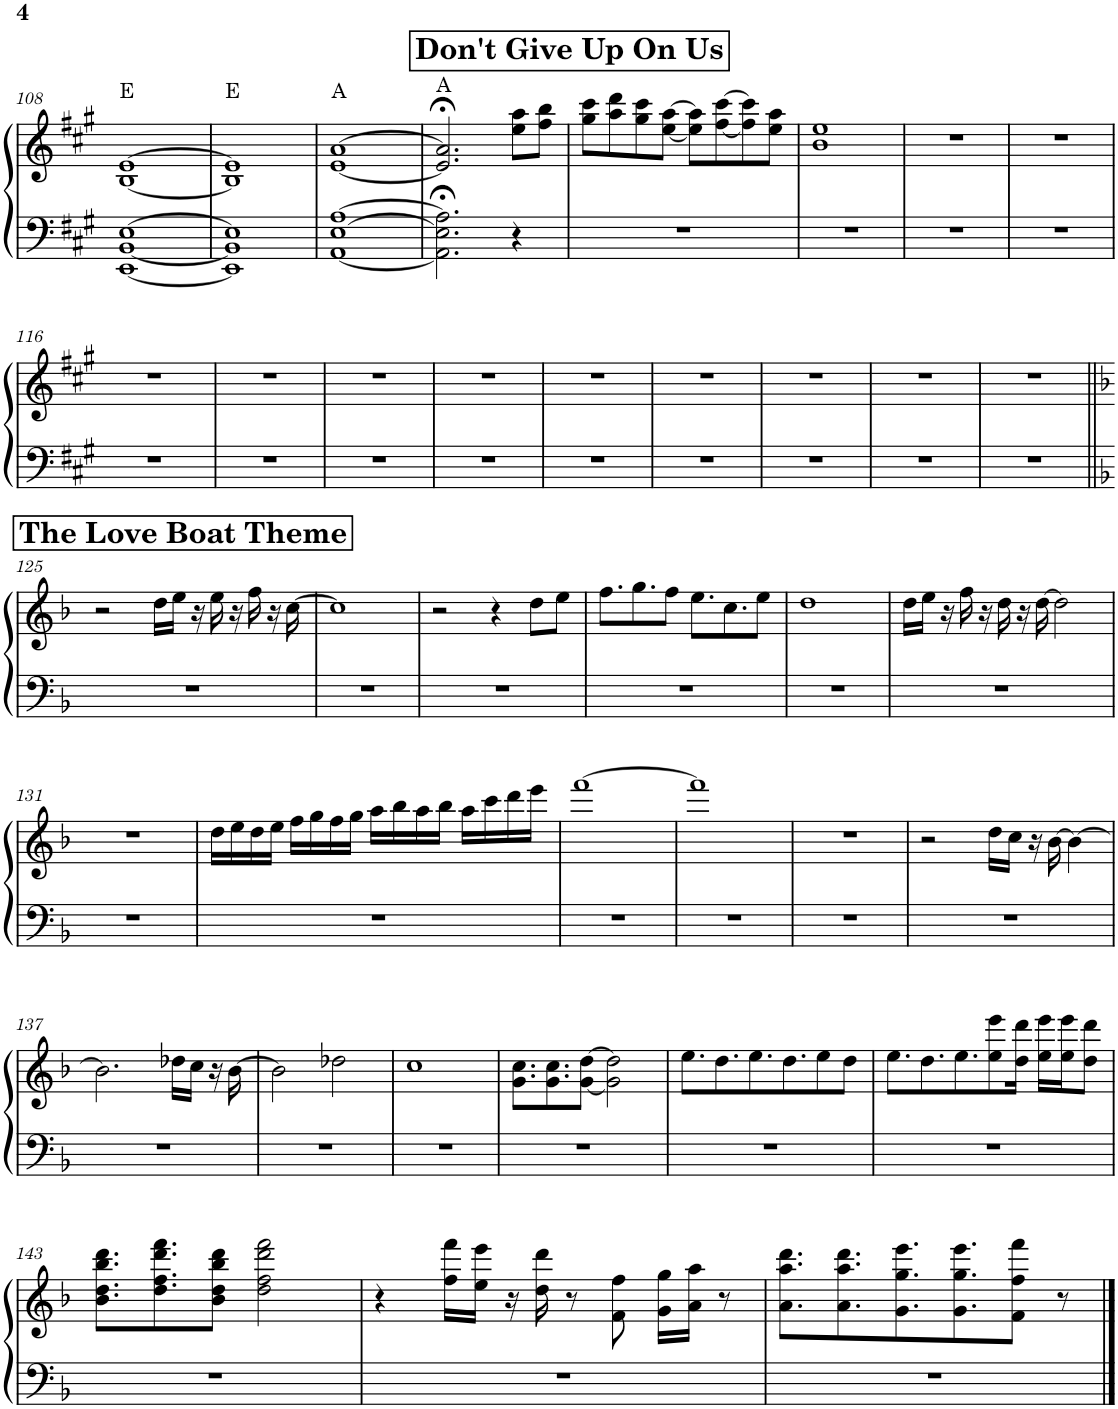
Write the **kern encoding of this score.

**kern	**kern	**harte
*part1	*part1	*part1
*staff2	*staff1	*
*I"Electric Piano	*	*
*I'El. Pno.	*	*
!!LO:PB:g=z
*clefF4	*clefG2	*
*k[f#c#g#]	*k[f#c#g#]	*
*M4/4	*M4/4	*
=108	=108	=108
[1EE [1BB [1E	[1B [1e	E:maj
=109	=109	=109
1EE] 1BB] 1E]	1B] 1e]	E:maj
=110	=110	=110
[1AA [1E [1A	[1e [1a	A:maj
=111	=111	=111
2.AA\];< 2.E\];< 2.A\];<	2.e/];< 2.a/];<	A:maj
4r	8ee\ 8aa\L	.
.	8ff#\ 8bb\J	.
!!LO:REH:place=s1:a:B:cj:fs=14:t=Don't Give Up On Us
=112	=112	=112
1r	8gg#\ 8ccc#\L	.
.	8aa\ 8ddd\	.
.	8gg#\ 8ccc#\	.
.	[8ee\ [8aa\J	.
.	8ee\] 8aa\]L	.
.	[8ff#\ [8ccc#\	.
.	8ff#\] 8ccc#\]	.
.	8ee\ 8aa\J	.
=113	=113	=113
1r	1b 1ee	.
=114	=114	=114
1r	1r	.
=115	=115	=115
1r	1r	.
!!LO:LB:g=z
=116	=116	=116
1r	1r	.
=117	=117	=117
1r	1r	.
=118	=118	=118
1r	1r	.
=119	=119	=119
1r	1r	.
=120	=120	=120
1r	1r	.
=121	=121	=121
1r	1r	.
=122	=122	=122
1r	1r	.
=123	=123	=123
1r	1r	.
=124	=124	=124
1r	1r	.
!!LO:LB:g=z
!!LO:REH:place=s1:a:B:cj:fs=14:t=The Love Boat Theme
=125||	=125||	=125||
*k[b-]	*k[b-]	*
1r	2r	.
.	16dd\LL	.
.	16ee\JJ	.
.	16r	.
.	16ee\	.
.	16r	.
.	16ff\	.
.	16r	.
.	[16cc\	.
=126	=126	=126
1r	1cc]	.
=127	=127	=127
1r	2r	.
.	4r	.
.	8dd\L	.
.	8ee\J	.
=128	=128	=128
1r	8.ff\L	.
.	8.gg\	.
.	8ff\J	.
.	8.ee\L	.
.	8.cc\	.
.	8ee\J	.
=129	=129	=129
1r	1dd	.
=130	=130	=130
1r	16dd\LL	.
.	16ee\JJ	.
.	16r	.
.	16ff\	.
.	16r	.
.	16dd\	.
.	16r	.
.	[16dd\	.
.	2dd\]	.
!!LO:LB:g=z
=131	=131	=131
1r	1r	.
=132	=132	=132
1r	16dd\LL	.
.	16ee\	.
.	16dd\	.
.	16ee\JJ	.
.	16ff\LL	.
.	16gg\	.
.	16ff\	.
.	16gg\JJ	.
.	16aa\LL	.
.	16bb-\	.
.	16aa\	.
.	16bb-\JJ	.
.	16aa\LL	.
.	16ccc\	.
.	16ddd\	.
.	16eee\JJ	.
=133	=133	=133
1r	[1fff	.
=134	=134	=134
1r	1fff]	.
=135	=135	=135
1r	1r	.
=136	=136	=136
1r	2r	.
.	16dd\LL	.
.	16cc\JJ	.
.	16r	.
.	[16b-\	.
.	4b-\_	.
!!LO:LB:g=z
=137	=137	=137
1r	2.b-\]	.
.	16dd-X\LL	.
.	16cc\JJ	.
.	16r	.
.	[16b-\	.
=138	=138	=138
1r	2b-\]	.
.	2dd-X\	.
=139	=139	=139
1r	1cc	.
=140	=140	=140
1r	8.g\ 8.cc\L	.
.	8.g\ 8.cc\	.
.	[8g\ [8dd\J	.
.	2g\] 2dd\]	.
=141	=141	=141
1r	8.ee\L	.
.	8.dd\	.
.	8.ee\	.
.	8.dd\	.
.	8ee\	.
.	8dd\J	.
=142	=142	=142
1r	8.ee\L	.
.	8.dd\	.
.	8.ee\	.
.	8ee\ 8eee\	.
.	16dd\ 16ddd\Jk	.
.	16ee\ 16eee\LL	.
.	16ee\ 16eee\J	.
.	8dd\ 8ddd\J	.
!!LO:LB:g=z
=143	=143	=143
1r	8.b-\ 8.dd\ 8.bb-\ 8.ddd\L	.
.	8.dd\ 8.ff\ 8.ddd\ 8.fff\	.
.	8b-\ 8dd\ 8bb-\ 8ddd\J	.
.	2dd\ 2ff\ 2ddd\ 2fff\	.
=144	=144	=144
1r	4r	.
.	16ff\ 16fff\LL	.
.	16ee\ 16eee\JJ	.
.	16r	.
.	16dd\ 16ddd\	.
.	8r	.
.	8f\ 8ff\	.
.	16g\ 16gg\LL	.
.	16a\ 16aa\JJ	.
.	8r	.
=145	=145	=145
1r	8.a\ 8.aa\ 8.ddd\L	.
.	8.a\ 8.aa\ 8.ddd\	.
.	8.g\ 8.gg\ 8.eee\	.
.	8.g\ 8.gg\ 8.eee\	.
.	8f\ 8ff\ 8fff\J	.
.	8r	.
==	==	==
*-	*-	*-
